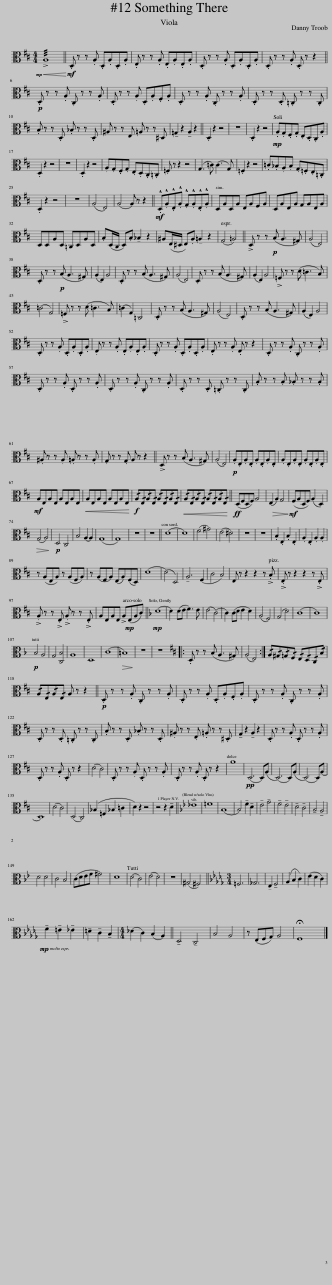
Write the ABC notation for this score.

X:1
L:1/8
M:4/4
I:linebreak $
K:D
V:1 alto
V:1
!mp!!<(! !///!!>!A,8!<)! ||!mf! .D, z z .A, .D,.A,.D,.A, | .E, z z .A, .E,.A,.E,.A, | .D, z z .A, .D,.A,.D,.A, | .D, z z .A, .D, z z2 ||$ %5
!p! .D, z z .A, .C, z z .A, | .D, z z .A, .D,.A,.F,.A, | .D, z z .A, .C, z z .A, | .D, z z .D, .=C, z z .C, |$ .B, z z .D, ._B, z z .D, | %10
 ^A, z z E, =A, z z ^D, | !tenuto!=G,2 z2 !tenuto!A,2 z2 || .D,2 z2 z4 | z8 | .D,2 z2 z4 | %15
!mp! .A,.G,.F,.G, .E,.D,.C,.A, |$ .D,2 z2 z4 | z8 | .D,2 z2 z4 | .A,.G,.F,.G, .E,.D,.C,.=C, | %20
 .=F, z z2 z4 | (G,3 =C) (C3 G,) | .=F,2 z2 z4 | .=C._B,.A,.B, .G,.=F,.E,.=C, |$ .D,2 z2 z4 | %25
 z8 | (A,4 E,4) | (A,4 A,) z z2 ||!mf! .!^!D,.!^!A,.!^!E,.!^!A, .!^!G,.!^!A,.!^!E,.!^!A, | D,A,D,A, E,A,F,A, | %30
 D,A,E,A, G,A,E,A, |$ D,D,A,D, =C,D,A,D, | .B,(D,/C,/ D,).B, !tenuto!_B,2 z2 | ^A,(E,/^D,/ E,).A, !tenuto!=A,2 z2 | (G,4 =A,4) || %35
 !>!D, z z!p! (B, A,3 ^G,) | (A,4 E,4) |$ .D, z z!p! (B, A,3 ^G,) | (A,2 E,2) A,4 | .D, z z (B, A,3 ^G,) | %40
 (A,4 E,4) | .D, z z (B, A,3 ^G,) | (A,2 E,2) A,4 | !>!=F, z z (D =C3 B,) |$ (=C4 G,4) | %45
 !>!=F, z z (D =C3 B,) | (=C2 G,2) =C,4 | .D, z z (B, A,3 ^G,) | (A,4 E,4) | .D, z z (B, A,3 ^G,) | %50
 (A,2 E,2) A,4 |$ .D, z z .A, .D,.A,.D,.A, | .E, z z .A, .E,.A,.E,.A, | .D, z z .A, .D,.A,.D,.A, | .E, z z .A, .E, z z2 | %55
 .D, z z .A, .C, z z .A, |$ .D, z z .A, .D, z z .A, | .D, z z .A, .C, z z .A, | .D, z z .D, .=C, z z .C, | .B, z z .B, ._B, z z .B, |$ %60
 .^A, z z .A, .=A, z z .A, | .G, z z .G, A, z z2 || !>!D, z z (B, A,3 ^G,) | (A,4 E,4) |!p! .A,.E,.A,.E, .A,.E,.A,.E, | %65
 .A,.E,.A,.E, .A,.E,.A,.E, |$!mf! A,E,A,E, A,E,A,E, |!<(! A,E,A,E, A,E,A,E,!<)! |!f! !/!A,!/!E,!/!A,!/!E, !/!A,!/!E,!/!A,!/!E, |!<(! !/!A,!/!E,!/!A,!/!E, !/!A,!/!E,!/!A,!/!E,!<)! || %70
!ff! (D,F,D,F,) A,4 | (E,2 A,2)!>(! G,4!>)! |!mf! (F,A,D,F,) (A,2 D,2) |$!>(! (G,4 A,4)!>)! |!p! D,4 C,4 | %75
 B,4 (A,2 A,2) | (G,8 | G,8) | z8 | z8 || %80
 (D8 | D8) | (F4 ^G4) | (E4 ^D4) | z8 | %85
 z8 | .B,2 .E,2 .B,2 .E,2 | .A,2 .E,2 .A,2 .A,2 |$ z (A,E,A,) z (A,F,A,) | z (A,F,A,) (E,A,)(F,D,) | %90
 (D8 | (D4) D,4) | !tenuto!A,6 (F,2 | C4 B,4) | E, z z2 z2 z !>!.B, | %95
 !>!.E, z z2 z2 z !>!.E, |$ !>!.A, z z !>!.E, !>!.A, z z !>!.E, | A,E,A,E, !>!A,!mp!(E,A,C) ||[K:F]!mp! (D8 | D2) (DE F3) E | %100
 (E4 (C4) | C2) (CD E2 D2) | (A,4 F,4) | (G,4 D4) | (C8 | %105
 C8) |$!p! B,4 A,4 | G,4 [C,B,]4 | A,8 | D,8 | %110
 (C8 |!>(! =B,8)!>)! | z8 | z8 |:[K:D] .D, z z (B, A,3 ^G,) | %115
 (A,4 E,4) :| !/!A,!/!^G,!/!=G,!/!F, !/!E,!/!D,!/!C,!/!B, |$ !/!A,!/!E,!/!A,!/!E, A, z z2 ||!p! .D, z z .A, .C, z z .A, | .D, z z .A, .D,.A,.F,.A, | %120
 .D, z z .A, .C, z z .A, |$ .D, z z .D, .=C, z z .C, | .B, z z .D, ._B, z z .D, | .^A, z z .E, .=A, z z .^D, | !tenuto!G,2 z2 !tenuto!A,2 z2 | %125
 .D, z z .A, .D, z z .A, |$ .D, z z .A, .D, z z2 | (D4 C4) | .D, z z .A, .D, z z .A, | .D, z z .A, .D, z z2 | %130
 A8 |!pp! (D,6 D,)(A, | (D,6) D,)(A, | (D,6) D,)(A, |$ D,8) | %135
 (D4 C4) | (D,4 C,4) | (_B,2 =F,2 _B,2 =C2 | D2) z2 z4 | z4 z2 !tenuto!D2 || %140
[K:Bb] _E8 | =F8 | (B,8 | B,4) !tenuto!F2 !tenuto!D2 | !tenuto!E4 !tenuto!G4 | %145
 !tenuto!F4 !tenuto!E4 | !tenuto!D4 !tenuto!C4 | !tenuto!B,4 !tenuto!A,4 |$ D4 D4 | C4 B,4 | %150
 (CDEF ^F4) | D8 | (D4 C4) | (E4 D4) | z8 | %155
 (^G,4 ^F,4) ||[K:Db][M:3/4] =F,6 | _G,6 | !tenuto!E,2 !tenuto!F,4 | (A,2 B,2 C2) | %160
 (E2 D2 C2) |$!mp! !tenuto!F2 !tenuto!=E2 !tenuto!_E2 | !tenuto!=D2 !tenuto!C2 !tenuto!B,2 |[M:4/4] (_D2 C2) (B,2 A,2) || !tenuto!D,4 !tenuto!C,4 | %165
 B,4 A,4 | z (E,F,G,) A,4 | !fermata!F,8 |] %168
